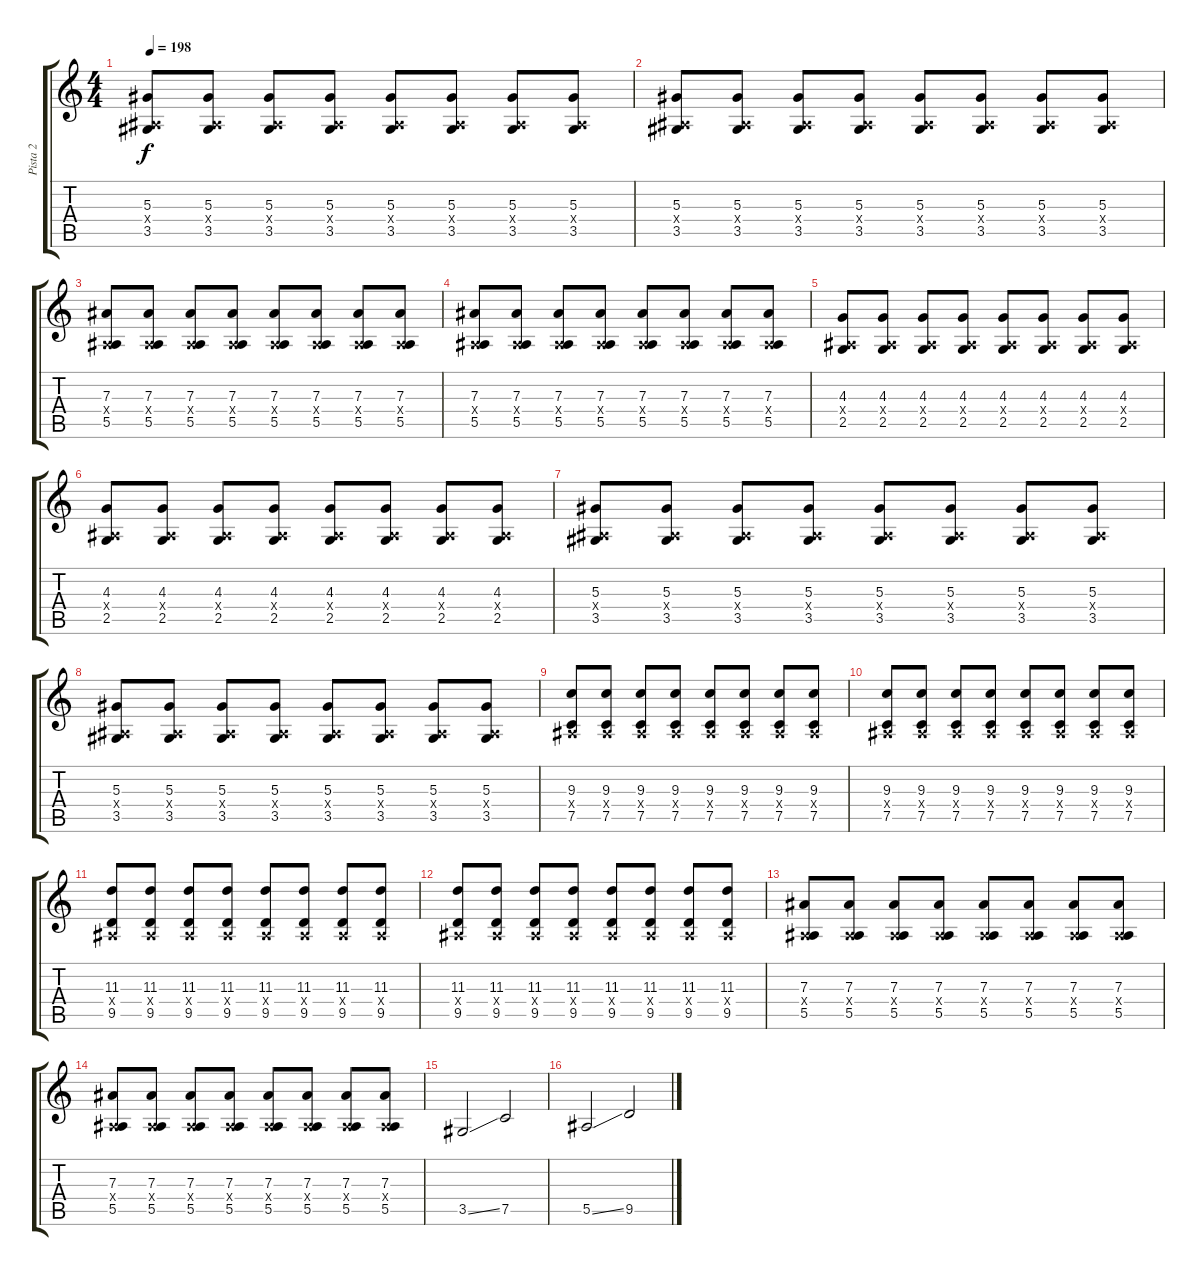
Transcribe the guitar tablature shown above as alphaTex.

\track ("Pista 2" "Pista 2") {instrument distortionguitar}
\staff {score tabs}
\tuning (C4 G3 Eb3 Bb2 F2 C2) {hide}
\ts (4 4)
\tempo 198
\clef g2
\ks c
(5.3 0.4{x} 3.5).8{dy f} (5.3 0.4{x} 3.5).8 (5.3 0.4{x} 3.5).8 (5.3 0.4{x} 3.5).8 (5.3 0.4{x} 3.5).8 (5.3 0.4{x} 3.5).8 (5.3 0.4{x} 3.5).8 (5.3 0.4{x} 3.5).8 |
(5.3 0.4{x} 3.5).8 (5.3 0.4{x} 3.5).8 (5.3 0.4{x} 3.5).8 (5.3 0.4{x} 3.5).8 (5.3 0.4{x} 3.5).8 (5.3 0.4{x} 3.5).8 (5.3 0.4{x} 3.5).8 (5.3 0.4{x} 3.5).8 |
(7.3 0.4{x} 5.5).8 (7.3 0.4{x} 5.5).8 (7.3 0.4{x} 5.5).8 (7.3 0.4{x} 5.5).8 (7.3 0.4{x} 5.5).8 (7.3 0.4{x} 5.5).8 (7.3 0.4{x} 5.5).8 (7.3 0.4{x} 5.5).8 |
(7.3 0.4{x} 5.5).8 (7.3 0.4{x} 5.5).8 (7.3 0.4{x} 5.5).8 (7.3 0.4{x} 5.5).8 (7.3 0.4{x} 5.5).8 (7.3 0.4{x} 5.5).8 (7.3 0.4{x} 5.5).8 (7.3 0.4{x} 5.5).8 |
(4.3 0.4{x} 2.5).8 (4.3 0.4{x} 2.5).8 (4.3 0.4{x} 2.5).8 (4.3 0.4{x} 2.5).8 (4.3 0.4{x} 2.5).8 (4.3 0.4{x} 2.5).8 (4.3 0.4{x} 2.5).8 (4.3 0.4{x} 2.5).8 |
(4.3 0.4{x} 2.5).8 (4.3 0.4{x} 2.5).8 (4.3 0.4{x} 2.5).8 (4.3 0.4{x} 2.5).8 (4.3 0.4{x} 2.5).8 (4.3 0.4{x} 2.5).8 (4.3 0.4{x} 2.5).8 (4.3 0.4{x} 2.5).8 |
(5.3 0.4{x} 3.5).8 (5.3 0.4{x} 3.5).8 (5.3 0.4{x} 3.5).8 (5.3 0.4{x} 3.5).8 (5.3 0.4{x} 3.5).8 (5.3 0.4{x} 3.5).8 (5.3 0.4{x} 3.5).8 (5.3 0.4{x} 3.5).8 |
(5.3 0.4{x} 3.5).8 (5.3 0.4{x} 3.5).8 (5.3 0.4{x} 3.5).8 (5.3 0.4{x} 3.5).8 (5.3 0.4{x} 3.5).8 (5.3 0.4{x} 3.5).8 (5.3 0.4{x} 3.5).8 (5.3 0.4{x} 3.5).8 |
(9.3 0.4{x} 7.5).8 (9.3 0.4{x} 7.5).8 (9.3 0.4{x} 7.5).8 (9.3 0.4{x} 7.5).8 (9.3 0.4{x} 7.5).8 (9.3 0.4{x} 7.5).8 (9.3 0.4{x} 7.5).8 (9.3 0.4{x} 7.5).8 |
(9.3 0.4{x} 7.5).8 (9.3 0.4{x} 7.5).8 (9.3 0.4{x} 7.5).8 (9.3 0.4{x} 7.5).8 (9.3 0.4{x} 7.5).8 (9.3 0.4{x} 7.5).8 (9.3 0.4{x} 7.5).8 (9.3 0.4{x} 7.5).8 |
(11.3 0.4{x} 9.5).8 (11.3 0.4{x} 9.5).8 (11.3 0.4{x} 9.5).8 (11.3 0.4{x} 9.5).8 (11.3 0.4{x} 9.5).8 (11.3 0.4{x} 9.5).8 (11.3 0.4{x} 9.5).8 (11.3 0.4{x} 9.5).8 |
(11.3 0.4{x} 9.5).8 (11.3 0.4{x} 9.5).8 (11.3 0.4{x} 9.5).8 (11.3 0.4{x} 9.5).8 (11.3 0.4{x} 9.5).8 (11.3 0.4{x} 9.5).8 (11.3 0.4{x} 9.5).8 (11.3 0.4{x} 9.5).8 |
(7.3 0.4{x} 5.5).8 (7.3 0.4{x} 5.5).8 (7.3 0.4{x} 5.5).8 (7.3 0.4{x} 5.5).8 (7.3 0.4{x} 5.5).8 (7.3 0.4{x} 5.5).8 (7.3 0.4{x} 5.5).8 (7.3 0.4{x} 5.5).8 |
(7.3 0.4{x} 5.5).8 (7.3 0.4{x} 5.5).8 (7.3 0.4{x} 5.5).8 (7.3 0.4{x} 5.5).8 (7.3 0.4{x} 5.5).8 (7.3 0.4{x} 5.5).8 (7.3 0.4{x} 5.5).8 (7.3 0.4{x} 5.5).8 |
3.5{ss}.2 7.5.2 |
5.5{ss}.2 9.5.2
